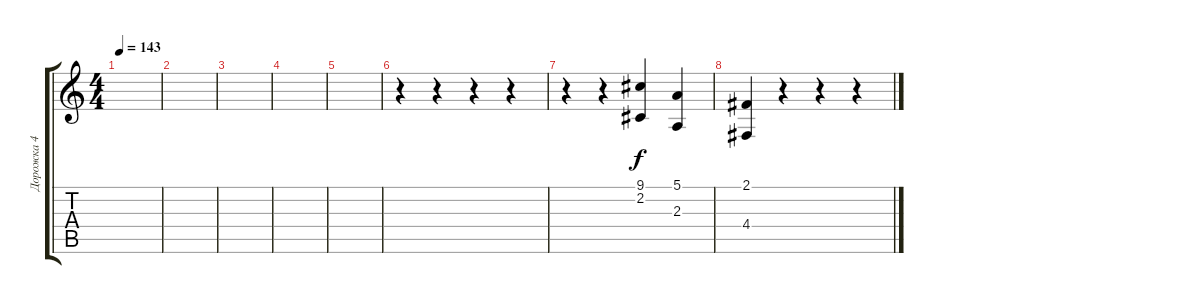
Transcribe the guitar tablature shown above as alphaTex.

\track ("Дорожка 4" "Дорожка 4") {instrument pizzicatostrings}
\staff {score tabs}
\tuning (E4 B3 G3 D3 A2 E2) {hide}
\ts (4 4)
\tempo 143
\clef g2
\ks c
|
|
|
|
|
r.4{instrument pizzicatostrings} r.4 r.4 r.4 |
r.4 r.4 (9.1 2.2).4 (5.1 2.3).4 |
(2.1 4.4).4 r.4 r.4 r.4
